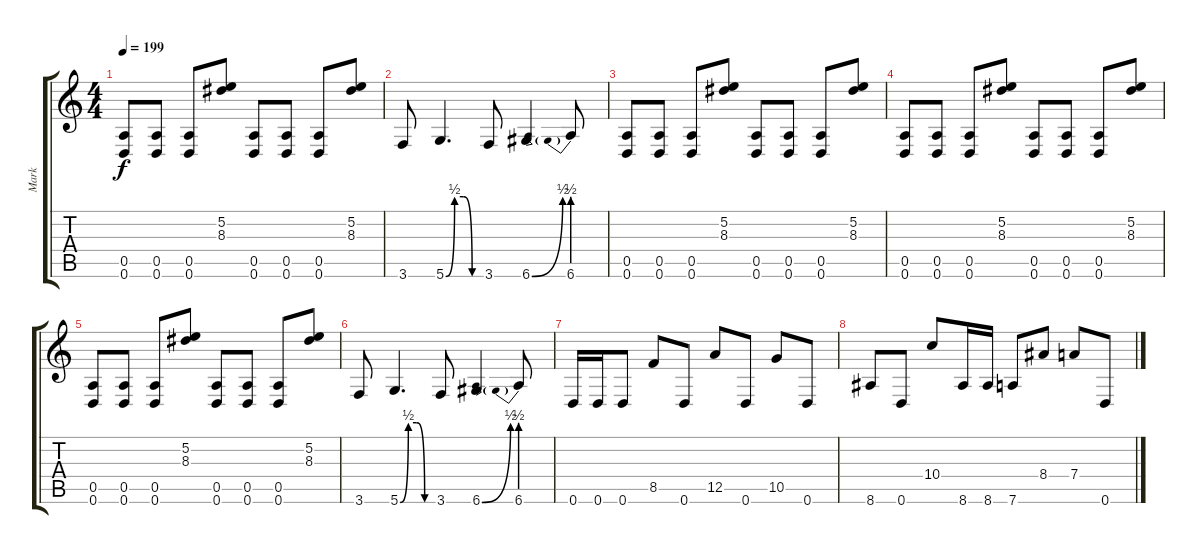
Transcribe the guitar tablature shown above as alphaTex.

\track ("Mark" "Mark") {instrument overdrivenguitar}
\staff {score tabs}
\tuning (E4 B3 G3 D3 A2 D2) {hide}
\ts (4 4)
\tempo 199
\clef g2
\ks c
(0.5 0.6).8{dy f} (0.5 0.6).8 (0.5 0.6).8 (5.2 8.3).8 (0.5 0.6).8 (0.5 0.6).8 (0.5 0.6).8 (5.2 8.3).8 |
3.6.8 5.6{be (custom 0 0 15 2 30 2 45 0 60 0)}.4{d} 3.6.8 6.6{be (bend 0 0 60 2)}.4 6.6{be (prebend 0 2 60 2)}.8 |
(0.5 0.6).8 (0.5 0.6).8 (0.5 0.6).8 (5.2 8.3).8 (0.5 0.6).8 (0.5 0.6).8 (0.5 0.6).8 (5.2 8.3).8 |
(0.5 0.6).8 (0.5 0.6).8 (0.5 0.6).8 (5.2 8.3).8 (0.5 0.6).8 (0.5 0.6).8 (0.5 0.6).8 (5.2 8.3).8 |
(0.5 0.6).8 (0.5 0.6).8 (0.5 0.6).8 (5.2 8.3).8 (0.5 0.6).8 (0.5 0.6).8 (0.5 0.6).8 (5.2 8.3).8 |
3.6.8 5.6{be (custom 0 0 15 2 30 2 45 0 60 0)}.4{d} 3.6.8 6.6{be (bend 0 0 60 2)}.4 6.6{be (prebend 0 2 60 2)}.8 |
0.6.16 0.6.16 0.6.8 8.5.8 0.6.8 12.5.8 0.6.8 10.5.8 0.6.8 |
8.6.8 0.6.8 10.4.8 8.6.16 8.6.16 7.6.8 8.4.8 7.4.8 0.6.8
